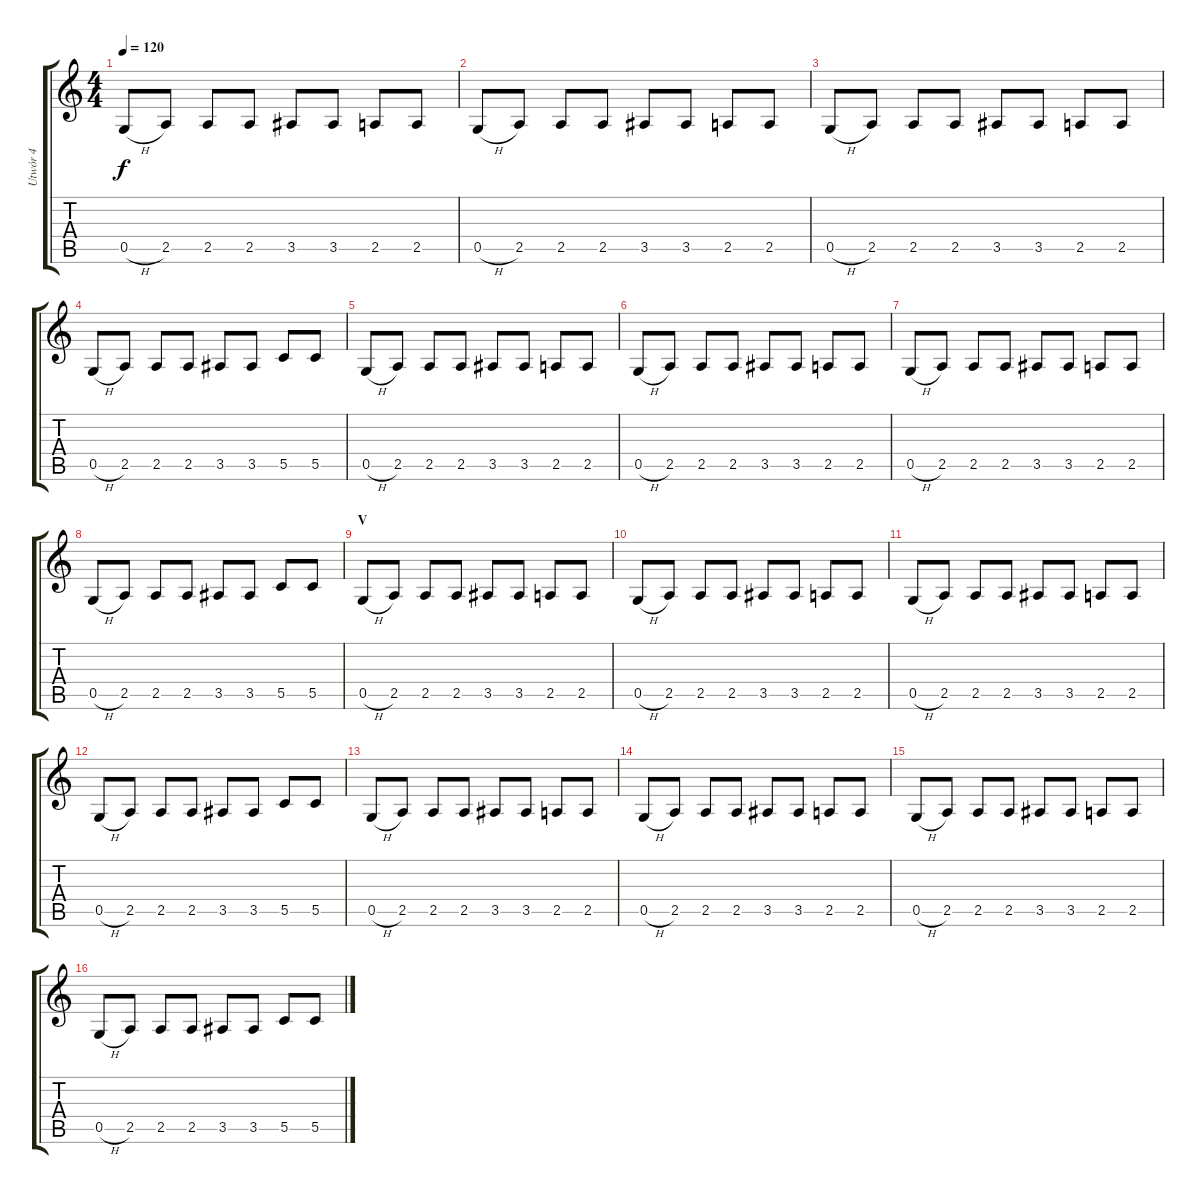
\track ("Utwór 4" "Utwór 4") {instrument electricguitarmuted}
\staff {score tabs}
\tuning (D4 A3 F3 C3 G2 D2) {hide}
\ts (4 4)
\tempo 120
\clef g2
\ks c
0.5{h}.8{dy f} 2.5.8 2.5.8 2.5.8 3.5.8 3.5.8 2.5.8 2.5.8 |
0.5{h}.8 2.5.8 2.5.8 2.5.8 3.5.8 3.5.8 2.5.8 2.5.8 |
0.5{h}.8 2.5.8 2.5.8 2.5.8 3.5.8 3.5.8 2.5.8 2.5.8 |
0.5{h}.8 2.5.8 2.5.8 2.5.8 3.5.8 3.5.8 5.5.8 5.5.8 |
0.5{h}.8 2.5.8 2.5.8 2.5.8 3.5.8 3.5.8 2.5.8 2.5.8 |
0.5{h}.8 2.5.8 2.5.8 2.5.8 3.5.8 3.5.8 2.5.8 2.5.8 |
0.5{h}.8 2.5.8 2.5.8 2.5.8 3.5.8 3.5.8 2.5.8 2.5.8 |
0.5{h}.8 2.5.8 2.5.8 2.5.8 3.5.8 3.5.8 5.5.8 5.5.8 |
\section ("" "V")
0.5{h}.8{volume 10 instrument electricguitarmuted} 2.5.8 2.5.8 2.5.8 3.5.8 3.5.8 2.5.8 2.5.8 |
0.5{h}.8 2.5.8 2.5.8 2.5.8 3.5.8 3.5.8 2.5.8 2.5.8 |
0.5{h}.8 2.5.8 2.5.8 2.5.8 3.5.8 3.5.8 2.5.8 2.5.8 |
0.5{h}.8 2.5.8 2.5.8 2.5.8 3.5.8 3.5.8 5.5.8 5.5.8 |
0.5{h}.8 2.5.8 2.5.8 2.5.8 3.5.8 3.5.8 2.5.8 2.5.8 |
0.5{h}.8 2.5.8 2.5.8 2.5.8 3.5.8 3.5.8 2.5.8 2.5.8 |
0.5{h}.8 2.5.8 2.5.8 2.5.8 3.5.8 3.5.8 2.5.8 2.5.8 |
0.5{h}.8 2.5.8 2.5.8 2.5.8 3.5.8 3.5.8 5.5.8 5.5.8
